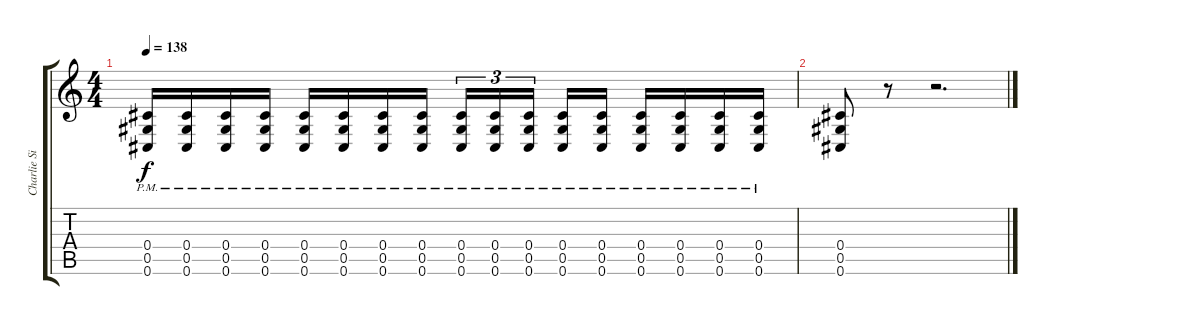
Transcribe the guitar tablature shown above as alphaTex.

\track ("Charlie Simpson" "Charlie Si") {instrument distortionguitar}
\staff {score tabs}
\tuning (Eb4 Bb3 Gb3 Db3 Ab2 Db2) {hide}
\ts (4 4)
\tempo 138
\clef g2
\ks c
(0.4{pm} 0.5{pm} 0.6{pm}).16{dy f} (0.4{pm} 0.5{pm} 0.6{pm}).16 (0.4{pm} 0.5{pm} 0.6{pm}).16 (0.4{pm} 0.5{pm} 0.6{pm}).16 (0.4{pm} 0.5{pm} 0.6{pm}).16 (0.4{pm} 0.5{pm} 0.6{pm}).16 (0.4{pm} 0.5{pm} 0.6{pm}).16 (0.4{pm} 0.5{pm} 0.6{pm}).16 (0.4{pm} 0.5{pm} 0.6{pm}).16{tu (3 2)} (0.4{pm} 0.5{pm} 0.6{pm}).16{tu (3 2)} (0.4{pm} 0.5{pm} 0.6{pm}).16{tu (3 2) beam splitsecondary} (0.4{pm} 0.5{pm} 0.6{pm}).16 (0.4{pm} 0.5{pm} 0.6{pm}).16 (0.4{pm} 0.5{pm} 0.6{pm}).16 (0.4{pm} 0.5{pm} 0.6{pm}).16 (0.4{pm} 0.5{pm} 0.6{pm}).16 (0.4{pm} 0.5{pm} 0.6{pm}).16 |
(0.4 0.5 0.6).8 r.8 r.2{d}
